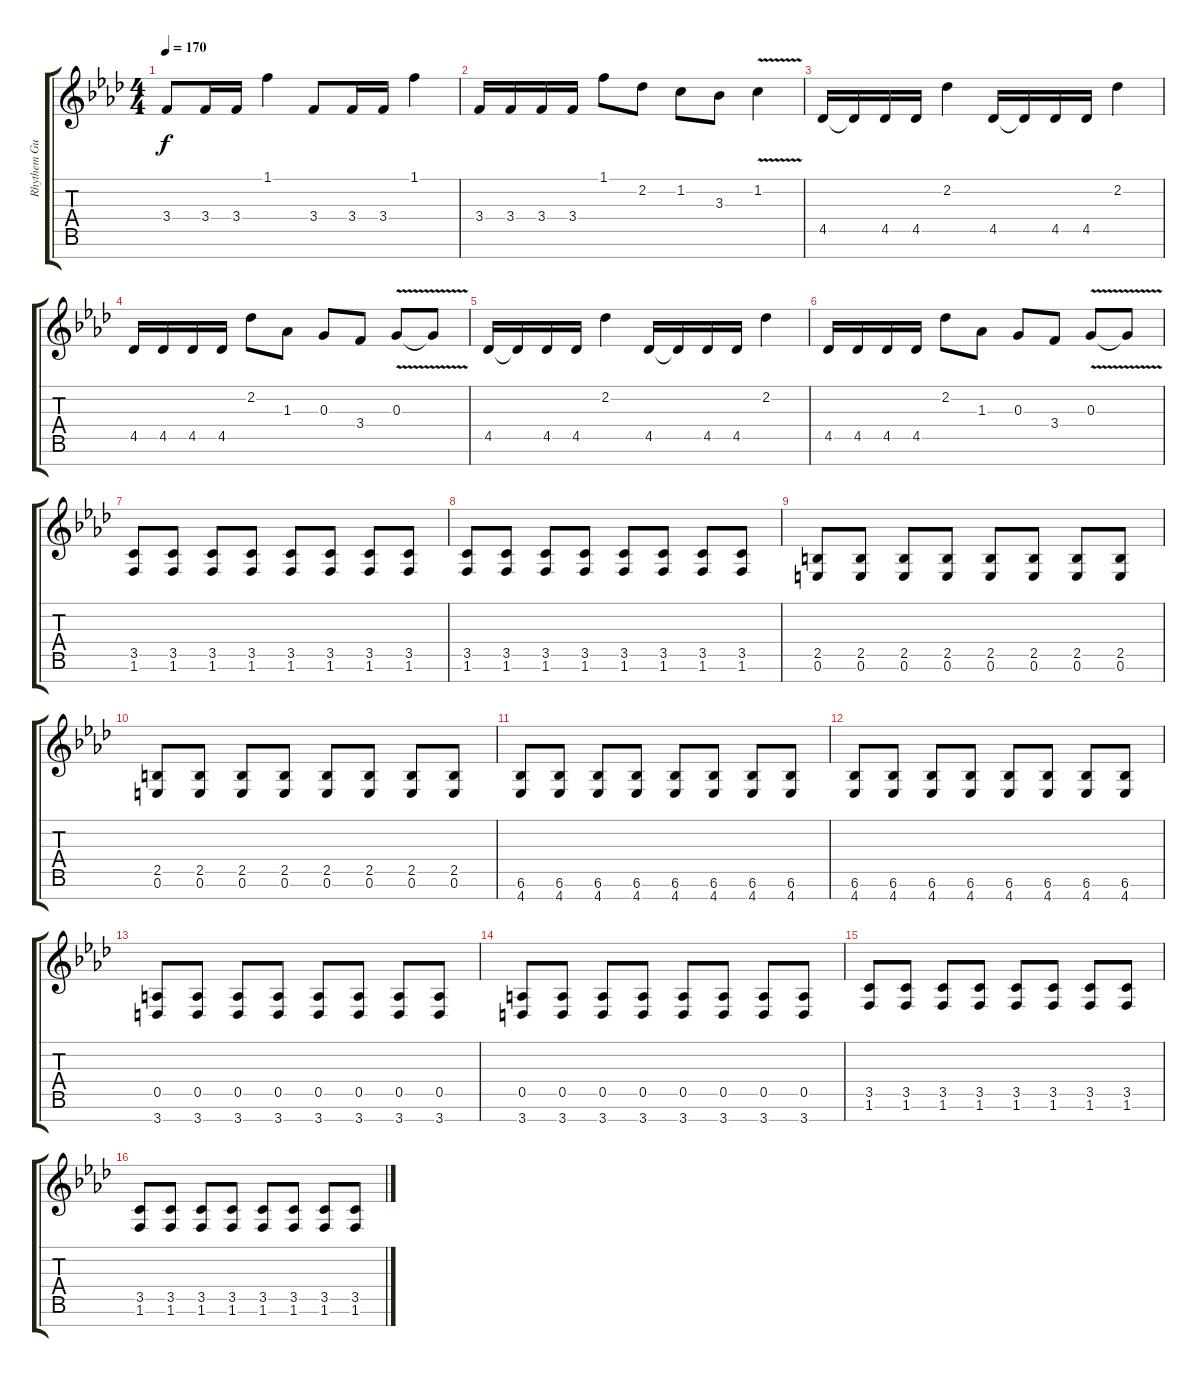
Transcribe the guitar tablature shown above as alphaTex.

\track ("Rhythem Guit. 2" "Rhythem Gu") {instrument distortionguitar}
\staff {score tabs}
\tuning (E4 B3 G3 D3 A2 E2 B1) {hide}
\ts (4 4)
\tempo 170
\clef g2
\ks fminor
3.4.8{dy f} 3.4.16 3.4.16 1.1.4 3.4.8 3.4.16 3.4.16 1.1.4 |
3.4.16 3.4.16 3.4.16 3.4.16 1.1.8 2.2.8 1.2.8 3.3.8 1.2{v}.4 |
4.5.16 4.5{t}.16 4.5.16 4.5.16 2.2.4 4.5.16 4.5{t}.16 4.5.16 4.5.16 2.2.4 |
4.5.16 4.5.16 4.5.16 4.5.16 2.2.8 1.3.8 0.3.8 3.4.8 0.3{v}.8 0.3{t}.8 |
4.5.16 4.5{t}.16 4.5.16 4.5.16 2.2.4 4.5.16 4.5{t}.16 4.5.16 4.5.16 2.2.4 |
4.5.16 4.5.16 4.5.16 4.5.16 2.2.8 1.3.8 0.3.8 3.4.8 0.3{v}.8 0.3{t}.8 |
(3.5 1.6).8 (3.5 1.6).8 (3.5 1.6).8 (3.5 1.6).8 (3.5 1.6).8 (3.5 1.6).8 (3.5 1.6).8 (3.5 1.6).8 |
(3.5 1.6).8 (3.5 1.6).8 (3.5 1.6).8 (3.5 1.6).8 (3.5 1.6).8 (3.5 1.6).8 (3.5 1.6).8 (3.5 1.6).8 |
(2.5 0.6).8 (2.5 0.6).8 (2.5 0.6).8 (2.5 0.6).8 (2.5 0.6).8 (2.5 0.6).8 (2.5 0.6).8 (2.5 0.6).8 |
(2.5 0.6).8 (2.5 0.6).8 (2.5 0.6).8 (2.5 0.6).8 (2.5 0.6).8 (2.5 0.6).8 (2.5 0.6).8 (2.5 0.6).8 |
(6.6 4.7).8 (6.6 4.7).8 (6.6 4.7).8 (6.6 4.7).8 (6.6 4.7).8 (6.6 4.7).8 (6.6 4.7).8 (6.6 4.7).8 |
(6.6 4.7).8 (6.6 4.7).8 (6.6 4.7).8 (6.6 4.7).8 (6.6 4.7).8 (6.6 4.7).8 (6.6 4.7).8 (6.6 4.7).8 |
(0.5 3.7).8 (0.5 3.7).8 (0.5 3.7).8 (0.5 3.7).8 (0.5 3.7).8 (0.5 3.7).8 (0.5 3.7).8 (0.5 3.7).8 |
(0.5 3.7).8 (0.5 3.7).8 (0.5 3.7).8 (0.5 3.7).8 (0.5 3.7).8 (0.5 3.7).8 (0.5 3.7).8 (0.5 3.7).8 |
(3.5 1.6).8 (3.5 1.6).8 (3.5 1.6).8 (3.5 1.6).8 (3.5 1.6).8 (3.5 1.6).8 (3.5 1.6).8 (3.5 1.6).8 |
(3.5 1.6).8 (3.5 1.6).8 (3.5 1.6).8 (3.5 1.6).8 (3.5 1.6).8 (3.5 1.6).8 (3.5 1.6).8 (3.5 1.6).8
